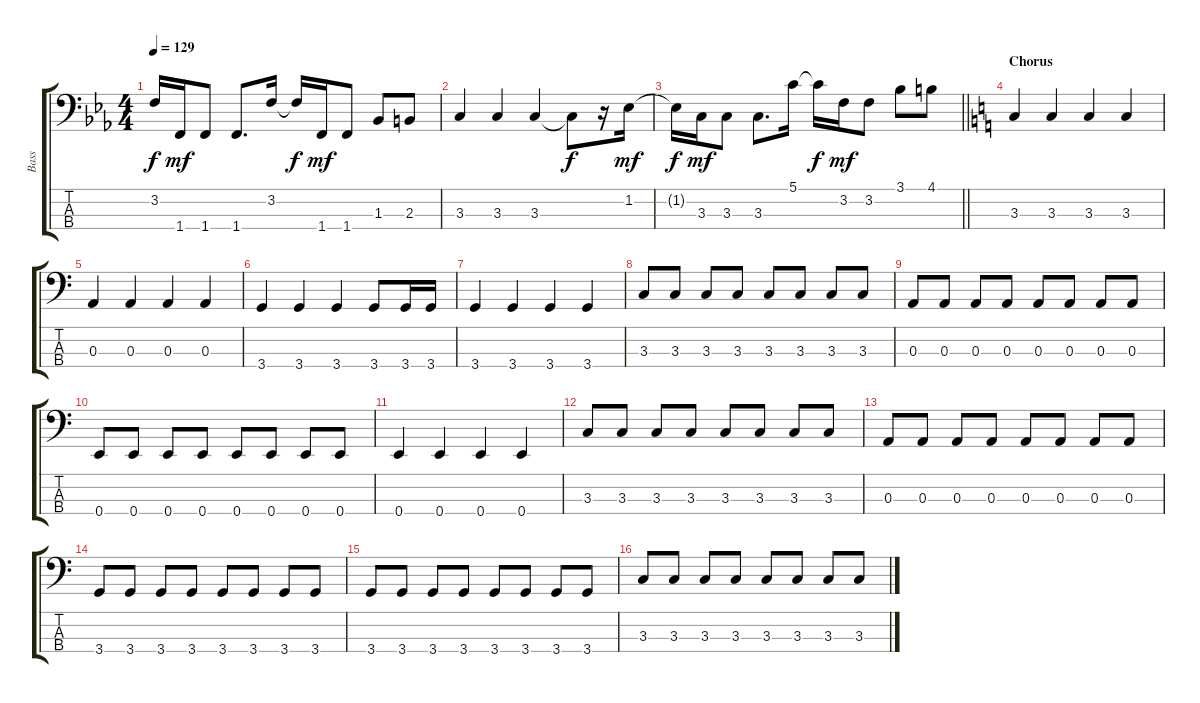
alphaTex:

\track ("Bass" "Bass") {instrument electricbassfinger}
\staff {score tabs}
\tuning (G2 D2 A1 E1) {hide}
\ts (4 4)
\tempo 129
\clef f4
\ks eb
3.2{t}.16{dy f} 1.4.16{dy mf} 1.4.8 1.4.8{d} 3.2.16 3.2{t}.16{dy f} 1.4.16{dy mf} 1.4.8 1.3.8 2.3.8 |
3.3.4 3.3.4 3.3.4 3.3{t}.8{dy f} r.16 1.2.16{dy mf} |
\barLineRight lightlight
1.2{t}.16{dy f} 3.3.16{dy mf} 3.3.8 3.3.8{d} 5.1.16 5.1{t}.16{dy f} 3.2.16{dy mf} 3.2.8 3.1.8 4.1.8 |
\section ("" "Chorus")
\ks c
3.3.4 3.3.4 3.3.4 3.3.4 |
0.3.4 0.3.4 0.3.4 0.3.4 |
3.4.4 3.4.4 3.4.4 3.4.8 3.4.16 3.4.16 |
3.4.4 3.4.4 3.4.4 3.4.4 |
3.3.8 3.3.8 3.3.8 3.3.8 3.3.8 3.3.8 3.3.8 3.3.8 |
0.3.8 0.3.8 0.3.8 0.3.8 0.3.8 0.3.8 0.3.8 0.3.8 |
0.4.8 0.4.8 0.4.8 0.4.8 0.4.8 0.4.8 0.4.8 0.4.8 |
0.4.4 0.4.4 0.4.4 0.4.4 |
3.3.8 3.3.8 3.3.8 3.3.8 3.3.8 3.3.8 3.3.8 3.3.8 |
0.3.8 0.3.8 0.3.8 0.3.8 0.3.8 0.3.8 0.3.8 0.3.8 |
3.4.8 3.4.8 3.4.8 3.4.8 3.4.8 3.4.8 3.4.8 3.4.8 |
3.4.8 3.4.8 3.4.8 3.4.8 3.4.8 3.4.8 3.4.8 3.4.8 |
3.3.8 3.3.8 3.3.8 3.3.8 3.3.8 3.3.8 3.3.8 3.3.8
